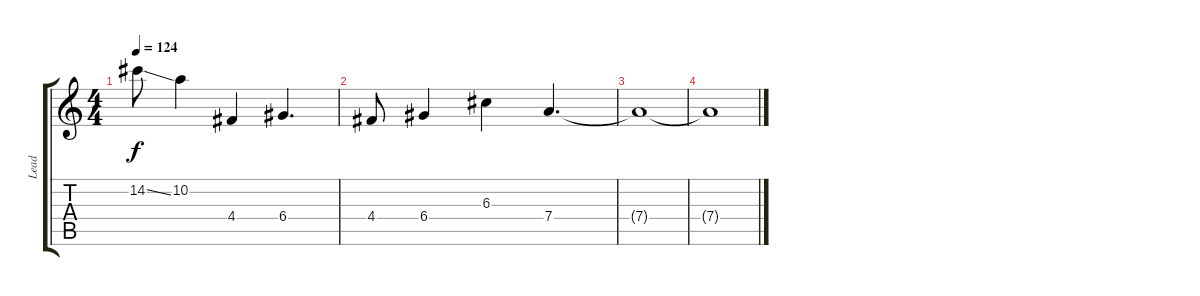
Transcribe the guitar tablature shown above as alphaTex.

\track ("Lead" "Lead") {instrument distortionguitar}
\staff {score tabs}
\tuning (E4 B3 G3 D3 A2 E2) {hide}
\ts (4 4)
\tempo 124
\clef g2
\ks c
14.2{ss t}.8{dy f} 10.2.4 4.4.4 6.4.4{d} |
4.4.8 6.4.4 6.3.4 7.4.4{d} |
7.4{t}.1 |
7.4{t}.1
